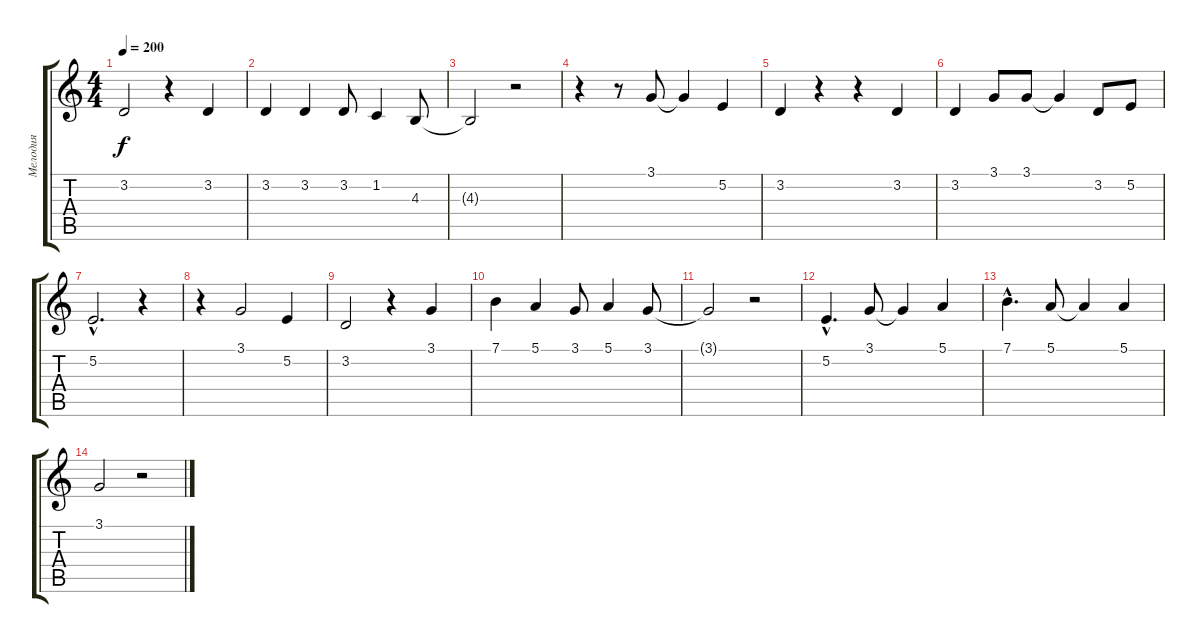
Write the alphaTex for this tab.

\track ("Мелодия" "Мелодия") {instrument choiraahs}
\staff {score tabs}
\tuning (E4 B3 G3 D3 A2 E2) {hide}
\ts (4 4)
\tempo 200
\clef g2
\ks c
3.2{t}.2{dy f} r.4 3.2.4 |
3.2.4 3.2.4 3.2.8 1.2.4 4.3.8 |
4.3{t}.2 r.2 |
r.4 r.8 3.1.8 3.1{t}.4 5.2.4 |
3.2.4 r.4 r.4 3.2.4 |
3.2.4 3.1.8 3.1.8 3.1{t}.4 3.2.8 5.2.8 |
5.2{hac}.2{d} r.4 |
r.4 3.1.2 5.2.4 |
3.2.2 r.4 3.1.4 |
7.1.4 5.1.4 3.1.8 5.1.4 3.1.8 |
3.1{t}.2 r.2 |
5.2{hac}.4{d} 3.1.8 3.1{t}.4 5.1.4 |
7.1{hac}.4{d} 5.1.8 5.1{t}.4 5.1.4 |
3.1.2 r.2
